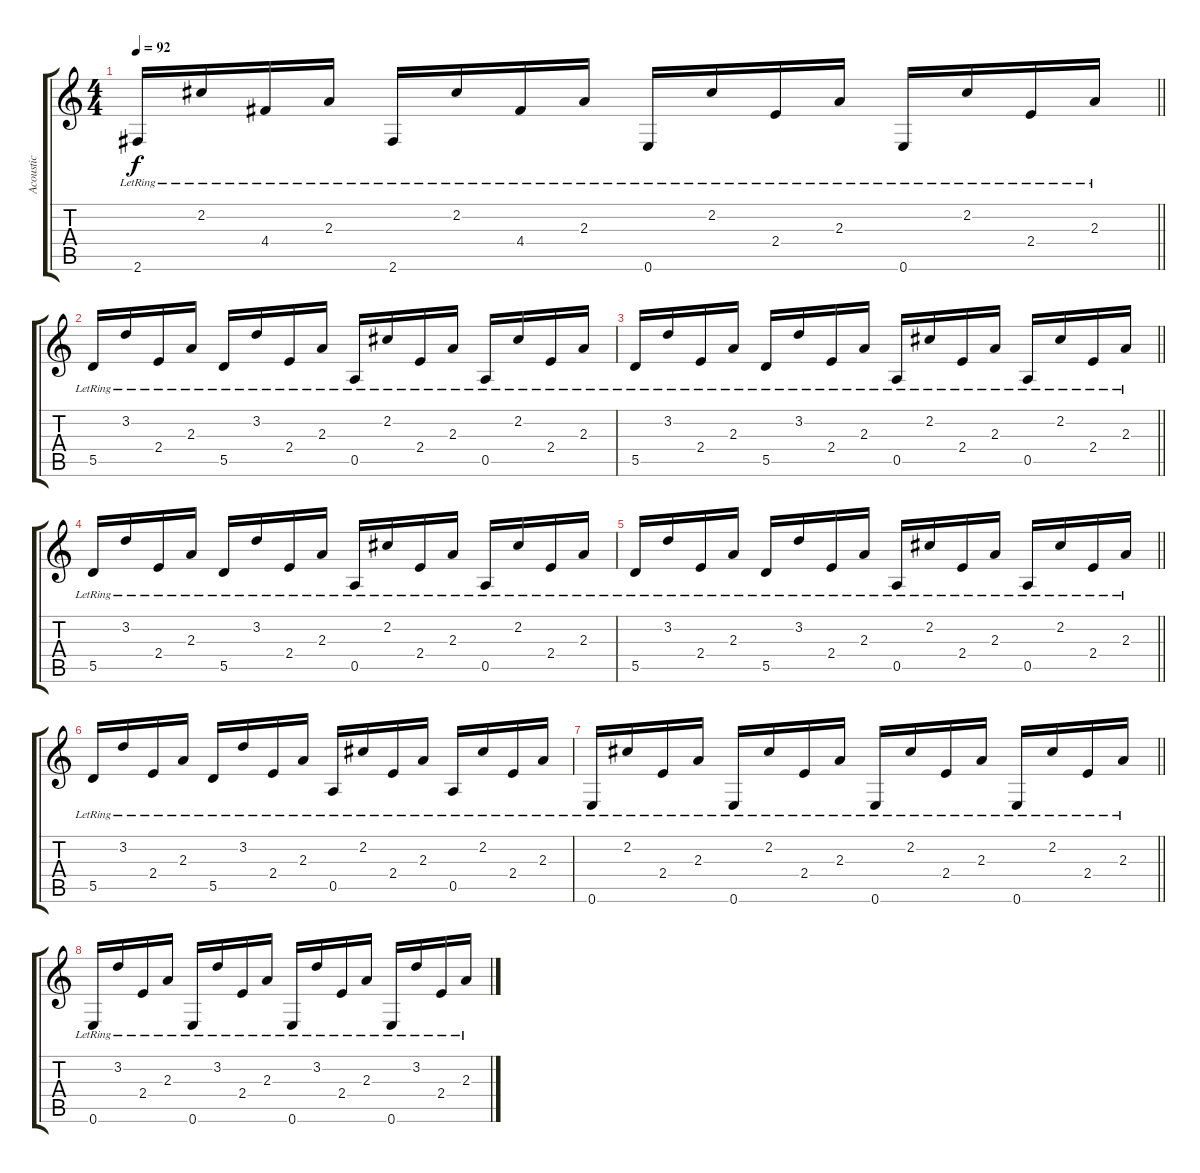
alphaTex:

\track ("Acoustic" "Acoustic") {instrument acousticguitarsteel}
\staff {score tabs}
\tuning (E4 B3 G3 D3 A2 E2) {hide}
\ts (4 4)
\tempo 92
\clef g2
\barLineRight lightlight
\ks c
2.6{lr}.16{dy f} 2.2{lr}.16 4.4{lr}.16 2.3{lr}.16 2.6{lr}.16 2.2{lr}.16 4.4{lr}.16 2.3{lr}.16 0.6{lr}.16 2.2{lr}.16 2.4{lr}.16 2.3{lr}.16 0.6{lr}.16 2.2{lr}.16 2.4{lr}.16 2.3{lr}.16 |
5.5{lr}.16 3.2{lr}.16 2.4{lr}.16 2.3{lr}.16 5.5{lr}.16 3.2{lr}.16 2.4{lr}.16 2.3{lr}.16 0.5{lr}.16 2.2{lr}.16 2.4{lr}.16 2.3{lr}.16 0.5{lr}.16 2.2{lr}.16 2.4{lr}.16 2.3{lr}.16 |
\barLineRight lightlight
5.5{lr}.16 3.2{lr}.16 2.4{lr}.16 2.3{lr}.16 5.5{lr}.16 3.2{lr}.16 2.4{lr}.16 2.3{lr}.16 0.5{lr}.16 2.2{lr}.16 2.4{lr}.16 2.3{lr}.16 0.5{lr}.16 2.2{lr}.16 2.4{lr}.16 2.3{lr}.16 |
5.5{lr}.16 3.2{lr}.16 2.4{lr}.16 2.3{lr}.16 5.5{lr}.16 3.2{lr}.16 2.4{lr}.16 2.3{lr}.16 0.5{lr}.16 2.2{lr}.16 2.4{lr}.16 2.3{lr}.16 0.5{lr}.16 2.2{lr}.16 2.4{lr}.16 2.3{lr}.16 |
\barLineRight lightlight
5.5{lr}.16 3.2{lr}.16 2.4{lr}.16 2.3{lr}.16 5.5{lr}.16 3.2{lr}.16 2.4{lr}.16 2.3{lr}.16 0.5{lr}.16 2.2{lr}.16 2.4{lr}.16 2.3{lr}.16 0.5{lr}.16 2.2{lr}.16 2.4{lr}.16 2.3{lr}.16 |
5.5{lr}.16 3.2{lr}.16 2.4{lr}.16 2.3{lr}.16 5.5{lr}.16 3.2{lr}.16 2.4{lr}.16 2.3{lr}.16 0.5{lr}.16 2.2{lr}.16 2.4{lr}.16 2.3{lr}.16 0.5{lr}.16 2.2{lr}.16 2.4{lr}.16 2.3{lr}.16 |
\barLineRight lightlight
0.6{lr}.16 2.2{lr}.16 2.4{lr}.16 2.3{lr}.16 0.6{lr}.16 2.2{lr}.16 2.4{lr}.16 2.3{lr}.16 0.6{lr}.16 2.2{lr}.16 2.4{lr}.16 2.3{lr}.16 0.6{lr}.16 2.2{lr}.16 2.4{lr}.16 2.3{lr}.16 |
0.6{lr}.16 3.2{lr}.16 2.4{lr}.16 2.3{lr}.16 0.6{lr}.16 3.2{lr}.16 2.4{lr}.16 2.3{lr}.16 0.6{lr}.16 3.2{lr}.16 2.4{lr}.16 2.3{lr}.16 0.6{lr}.16 3.2{lr}.16 2.4{lr}.16 2.3{lr}.16
